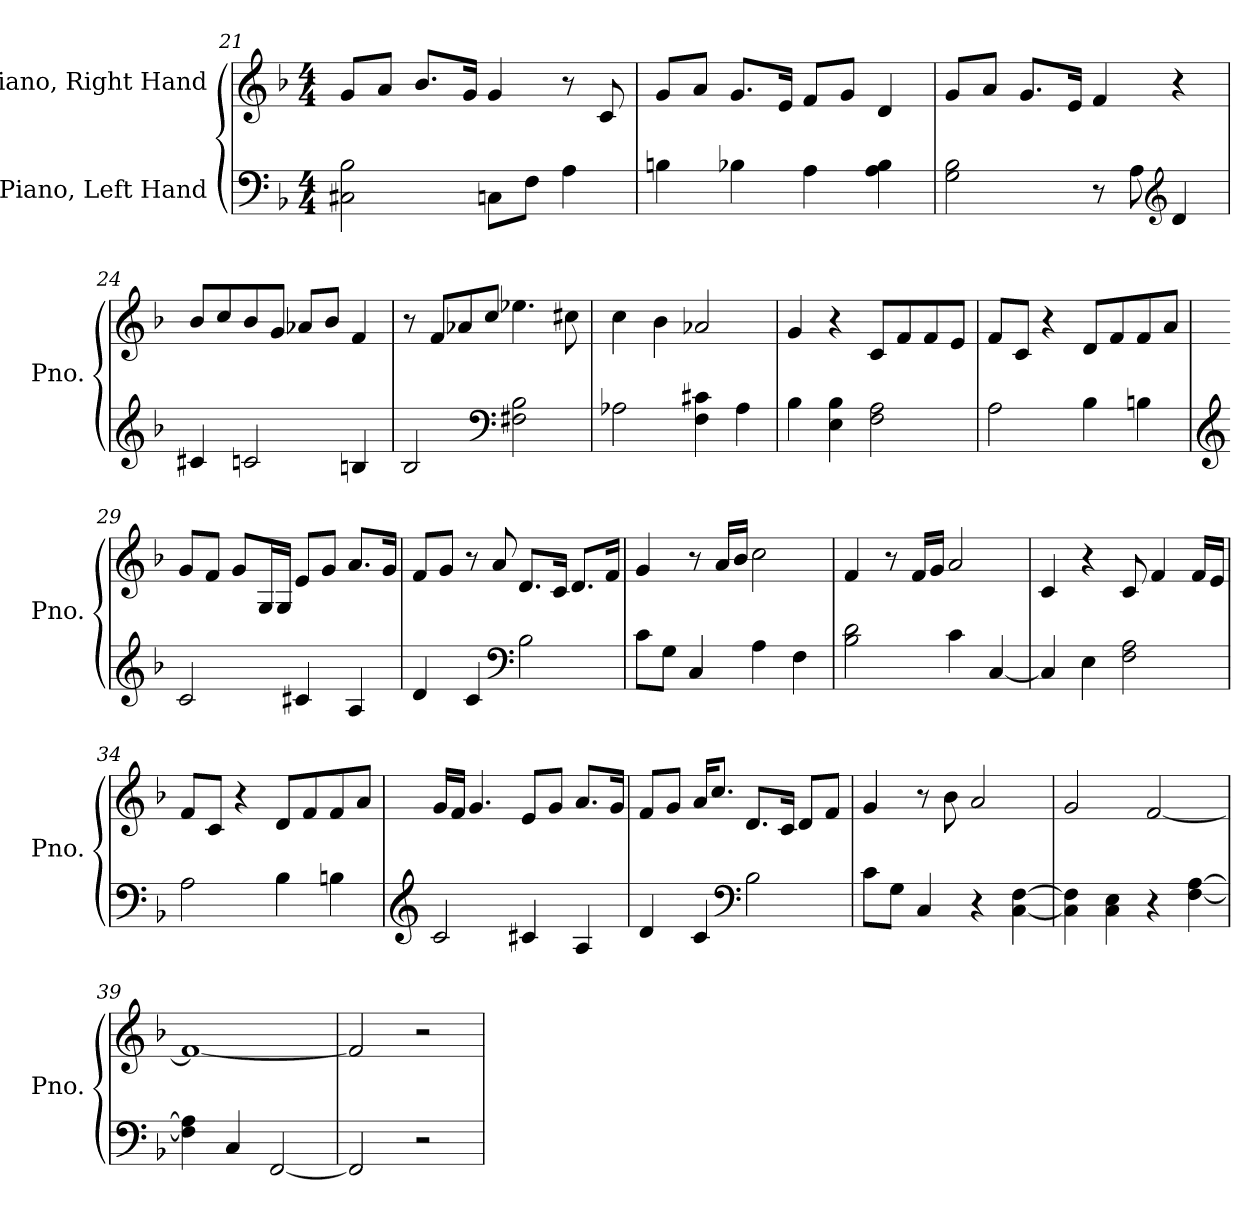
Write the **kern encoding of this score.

**kern	**kern
*part2	*part1
*staff2	*staff1
*I"Piano, Left Hand	*I"Piano, Right Hand
*I'Pno.	*I'Pno.
*clefF4	*clefG2
*k[b-]	*k[b-]
*M4/4	*M4/4
=21	=21
2C#X\ 2B-\	8g/L
.	8a/J
.	8.b-/L
.	16g/Jk
8Cn\L	4g/
8F\J	.
4A\	8r
.	8c/
=22	=22
4Bn\	8g/L
.	8a/J
4B-X\	8.g/L
.	16e/Jk
4A\	8f/L
.	8g/J
4A\ 4B-\	4d/
=23	=23
2G\ 2B-\	8g/L
.	8a/J
.	8.g/L
.	16e/Jk
8r	4f/
8A\	.
*clefG2	*
4d/	4r
=24	=24
4c#X/	8b-/L
.	8cc/
2cn/	8b-/
.	8g/J
.	8a-X/L
.	8b-/J
4Bn/	4f/
!!LO:LB:g=z
=25	=25
2B-/	8r
.	8f/L
.	8a-X/
.	8cc/J
*clefF4	*
2F#X\ 2B-\	4.ee-X\
.	8cc#X\
=26	=26
2A-X\	4cc\
.	4b-\
4F\ 4c#X\	2a-X/
4A-\	.
=27	=27
4B-\	4g/
4E\ 4B-\	4r
2F\ 2A\	8c/L
.	8f/
.	8f/
.	8e/J
=28	=28
2A\	8f/L
.	8c/J
.	4r
4B-\	8d/L
.	8f/
4Bn\	8f/
.	8a/J
=29	=29
*clefG2	*
2c/	8g/L
.	8f/J
.	8g/L
.	16G/L
.	16G/JJ
4c#X/	8e/L
.	8g/J
4A/	8.a/L
.	16g/Jk
!!LO:PB:g=z
=30	=30
4d/	8f/L
.	8g/J
4c/	8r
.	8a/
*clefF4	*
2B-\	8.d/L
.	16c/Jk
.	8.d/L
.	16f/Jk
=31	=31
8c\L	4g/
8G\J	.
4C/	8r
.	16a/LL
.	16b-/JJ
4A\	2cc\
4F\	.
=32	=32
2B-\ 2d\	4f/
.	8r
.	16f/LL
.	16g/JJ
4c\	2a/
[4C/	.
=33	=33
4C/]	4c/
4E\	4r
2F\ 2A\	8c/
.	4f/
.	16f/LL
.	16e/JJ
=34	=34
2A\	8f/L
.	8c/J
.	4r
4B-\	8d/L
.	8f/
4Bn\	8f/
.	8a/J
!!LO:LB:g=z
=35	=35
*clefG2	*
2c/	16g/LL
.	16f/JJ
.	4.g/
4c#X/	8e/L
.	8g/J
4A/	8.a/L
.	16g/Jk
=36	=36
4d/	8f/L
.	8g/J
4c/	16a/KL
.	8.cc/J
*clefF4	*
2B-\	8.d/L
.	16c/Jk
.	8d/L
.	8f/J
=37	=37
8c\L	4g/
8G\J	.
4C/	8r
.	8b-\
4r	2a/
[4C\ [4F\	.
=38	=38
4C\] 4F\]	2g/
4C\ 4E\	.
4r	[2f/
[4F\ [4A\	.
=39	=39
4F\] 4A\]	1f_
4C/	.
[2FF/	.
=40	=40
2FF/]	2f/]
2r	2r
=	=
*-	*-
